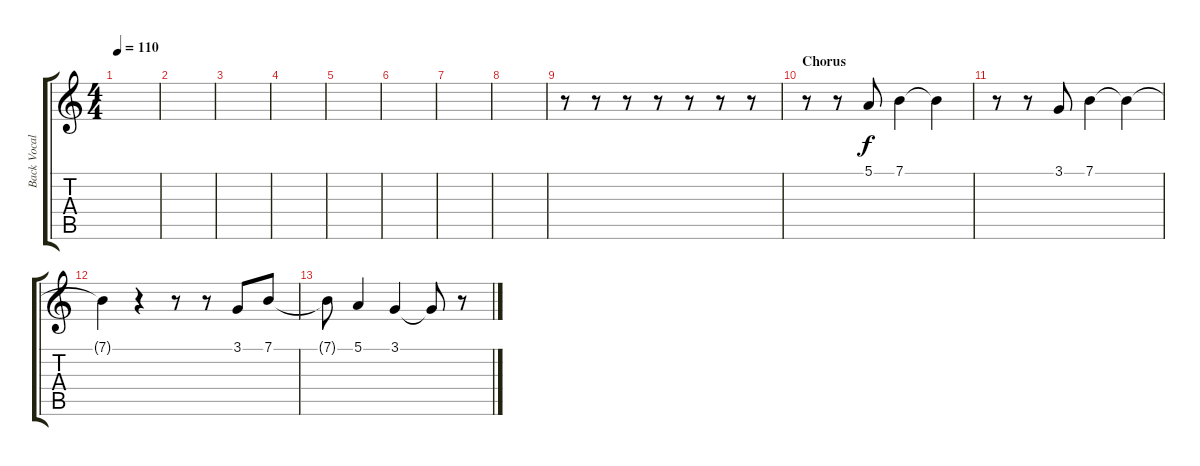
\track ("Back Vocals" "Back Vocal") {instrument choiraahs}
\staff {score tabs}
\tuning (E4 B3 G3 D3 A2 E2) {hide}
\ts (4 4)
\tempo 110
\clef g2
\ks c
|
|
|
|
|
|
|
|
r.8 r.8 r.8 r.8 r.8 r.8 r.8 |
\section ("" "Chorus")
r.8 r.8 5.1.8 7.1.4 7.1{t}.4 |
r.8 r.8 3.1.8 7.1.4 7.1{t}.4 |
7.1{t}.4 r.4 r.8 r.8 3.1.8 7.1.8 |
7.1{t}.8 5.1.4 3.1.4 3.1{t}.8 r.8
